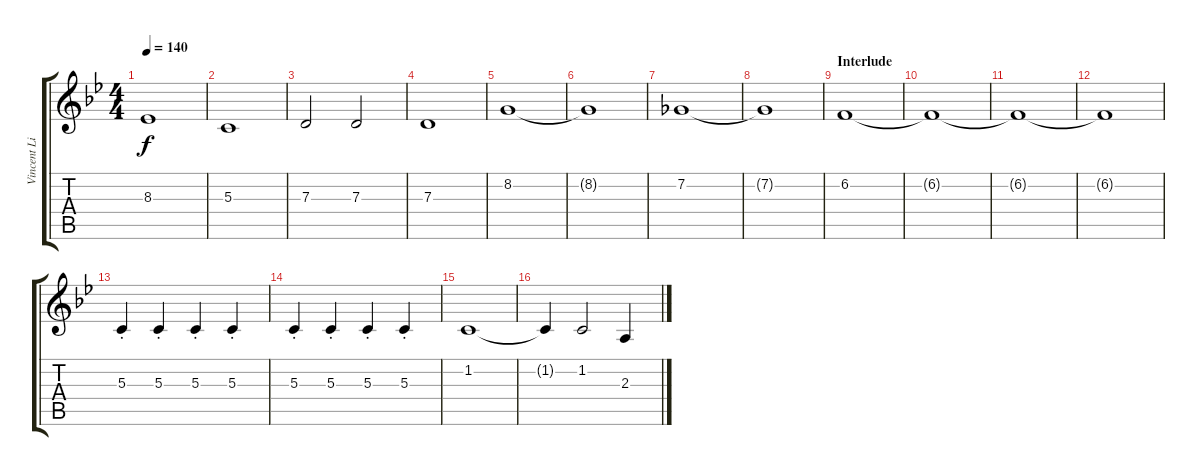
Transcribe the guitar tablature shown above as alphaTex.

\track ("Vincent Lionti - Viola" "Vincent Li") {instrument viola}
\staff {score tabs}
\tuning (E4 B3 G3 D3 A2 E2) {hide}
\ts (4 4)
\tempo 140
\clef g2
\ks bb
8.3.1{dy f} |
5.3.1 |
7.3.2 7.3.2 |
7.3.1 |
8.2.1 |
8.2{t}.1 |
7.2.1 |
7.2{t}.1 |
\section ("" "Interlude")
6.2.1 |
6.2{t}.1 |
6.2{t}.1 |
6.2{t}.1 |
\section ("" "")
5.3{st}.4 5.3{st}.4 5.3{st}.4 5.3{st}.4 |
5.3{st}.4 5.3{st}.4 5.3{st}.4 5.3{st}.4 |
1.2.1 |
1.2{t}.4 1.2.2 2.3.4
